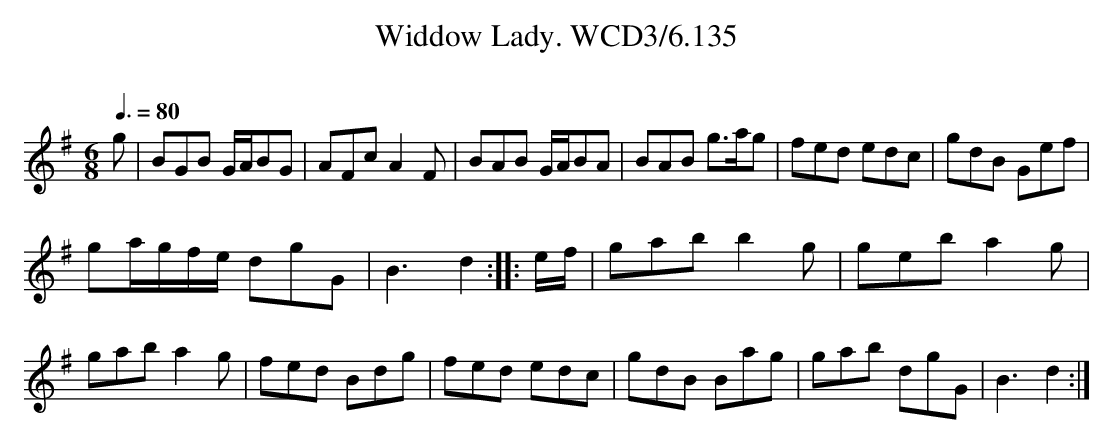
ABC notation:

X:1
T:Widdow Lady. WCD3/6.135
O:
M:6/8
L:1/8
Q:3/8=80
K:G
g|BGB G/A/BG|AFc A2 F|BAB G/A/BA|BAB g>ag|fed edc|gdB Gef|
ga/g/f/e/ dgG|B3 d2::e/f/|gab b2 g|geb a2 g|
gab a2 g|fed Bdg|fed edc|gdB Bag|gab dgG|B3 d2:|
